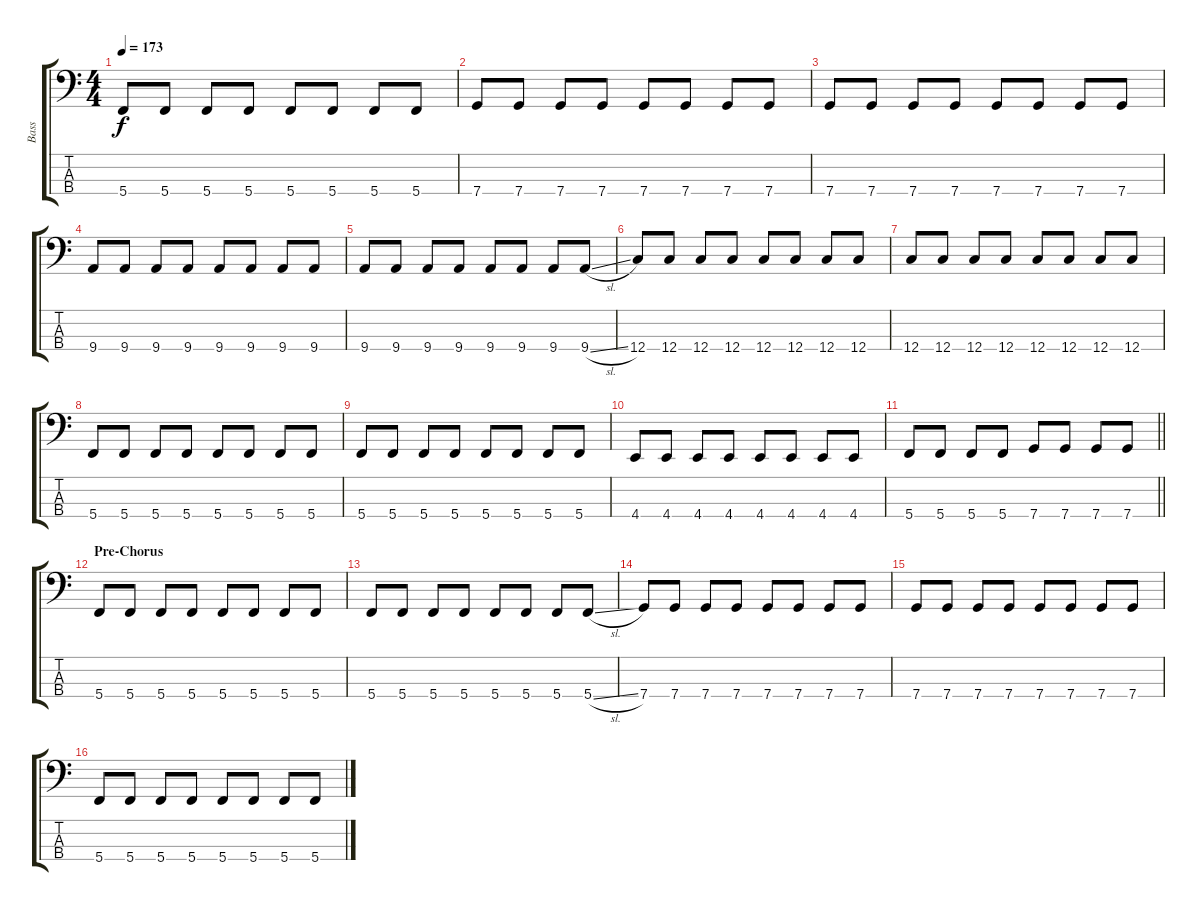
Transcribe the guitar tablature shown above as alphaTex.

\track ("Bass" "Bass") {instrument electricbasspick}
\staff {score tabs}
\tuning (F2 C2 G1 C1) {hide}
\ts (4 4)
\tempo 173
\clef f4
\ks c
5.4.8{dy f} 5.4.8 5.4.8 5.4.8 5.4.8 5.4.8 5.4.8 5.4.8 |
7.4.8 7.4.8 7.4.8 7.4.8 7.4.8 7.4.8 7.4.8 7.4.8 |
7.4.8 7.4.8 7.4.8 7.4.8 7.4.8 7.4.8 7.4.8 7.4.8 |
9.4.8 9.4.8 9.4.8 9.4.8 9.4.8 9.4.8 9.4.8 9.4.8 |
9.4.8 9.4.8 9.4.8 9.4.8 9.4.8 9.4.8 9.4.8 9.4{sl}.8 |
12.4.8 12.4.8 12.4.8 12.4.8 12.4.8 12.4.8 12.4.8 12.4.8 |
12.4.8 12.4.8 12.4.8 12.4.8 12.4.8 12.4.8 12.4.8 12.4.8 |
5.4.8 5.4.8 5.4.8 5.4.8 5.4.8 5.4.8 5.4.8 5.4.8 |
5.4.8 5.4.8 5.4.8 5.4.8 5.4.8 5.4.8 5.4.8 5.4.8 |
4.4.8 4.4.8 4.4.8 4.4.8 4.4.8 4.4.8 4.4.8 4.4.8 |
\barLineRight lightlight
5.4.8 5.4.8 5.4.8 5.4.8 7.4.8 7.4.8 7.4.8 7.4.8 |
\section ("" "Pre-Chorus")
5.4.8 5.4.8 5.4.8 5.4.8 5.4.8 5.4.8 5.4.8 5.4.8 |
5.4.8 5.4.8 5.4.8 5.4.8 5.4.8 5.4.8 5.4.8 5.4{sl}.8 |
7.4.8 7.4.8 7.4.8 7.4.8 7.4.8 7.4.8 7.4.8 7.4.8 |
7.4.8 7.4.8 7.4.8 7.4.8 7.4.8 7.4.8 7.4.8 7.4.8 |
5.4.8 5.4.8 5.4.8 5.4.8 5.4.8 5.4.8 5.4.8 5.4.8
